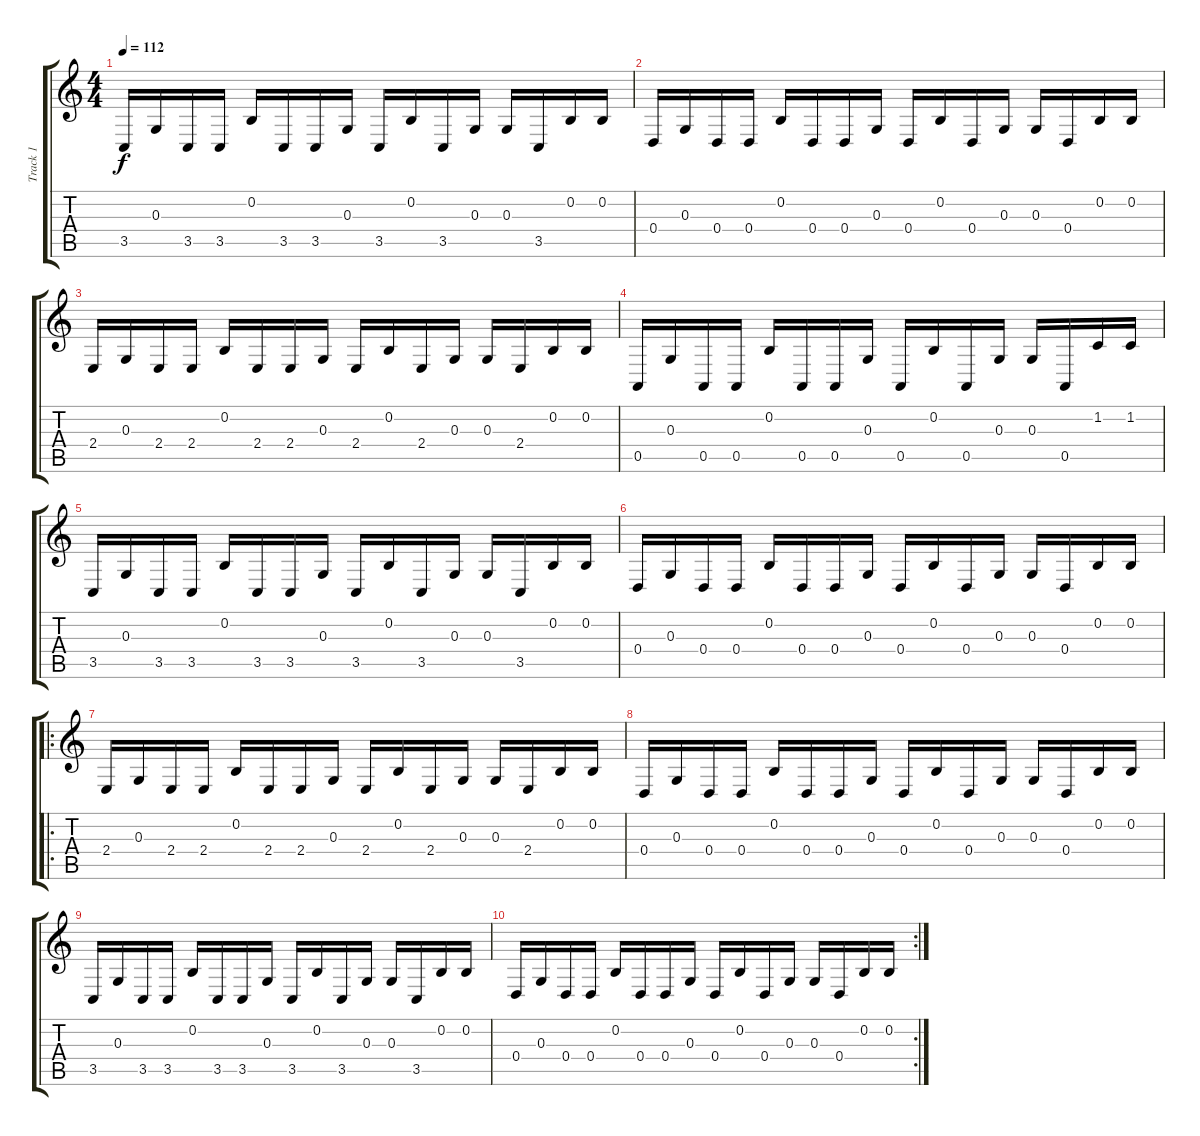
\track ("Track 1" "Track 1") {instrument acousticgrandpiano}
\staff {score tabs}
\tuning (E4 B3 G3 D3 A2 E2) {hide}
\ts (4 4)
\tempo 112
\clef g2
\ks c
3.5.16{dy f} 0.3.16 3.5.16 3.5.16 0.2.16 3.5.16 3.5.16 0.3.16 3.5.16 0.2.16 3.5.16 0.3.16 0.3.16 3.5.16 0.2.16 0.2.16 |
0.4.16 0.3.16 0.4.16 0.4.16 0.2.16 0.4.16 0.4.16 0.3.16 0.4.16 0.2.16 0.4.16 0.3.16 0.3.16 0.4.16 0.2.16 0.2.16 |
2.4.16 0.3.16 2.4.16 2.4.16 0.2.16 2.4.16 2.4.16 0.3.16 2.4.16 0.2.16 2.4.16 0.3.16 0.3.16 2.4.16 0.2.16 0.2.16 |
0.5.16 0.3.16 0.5.16 0.5.16 0.2.16 0.5.16 0.5.16 0.3.16 0.5.16 0.2.16 0.5.16 0.3.16 0.3.16 0.5.16 1.2.16 1.2.16 |
3.5.16 0.3.16 3.5.16 3.5.16 0.2.16 3.5.16 3.5.16 0.3.16 3.5.16 0.2.16 3.5.16 0.3.16 0.3.16 3.5.16 0.2.16 0.2.16 |
0.4.16 0.3.16 0.4.16 0.4.16 0.2.16 0.4.16 0.4.16 0.3.16 0.4.16 0.2.16 0.4.16 0.3.16 0.3.16 0.4.16 0.2.16 0.2.16 |
\ro
2.4.16 0.3.16 2.4.16 2.4.16 0.2.16 2.4.16 2.4.16 0.3.16 2.4.16 0.2.16 2.4.16 0.3.16 0.3.16 2.4.16 0.2.16 0.2.16 |
0.4.16 0.3.16 0.4.16 0.4.16 0.2.16 0.4.16 0.4.16 0.3.16 0.4.16 0.2.16 0.4.16 0.3.16 0.3.16 0.4.16 0.2.16 0.2.16 |
3.5.16 0.3.16 3.5.16 3.5.16 0.2.16 3.5.16 3.5.16 0.3.16 3.5.16 0.2.16 3.5.16 0.3.16 0.3.16 3.5.16 0.2.16 0.2.16 |
\rc 2
0.4.16 0.3.16 0.4.16 0.4.16 0.2.16 0.4.16 0.4.16 0.3.16 0.4.16 0.2.16 0.4.16 0.3.16 0.3.16 0.4.16 0.2.16 0.2.16
